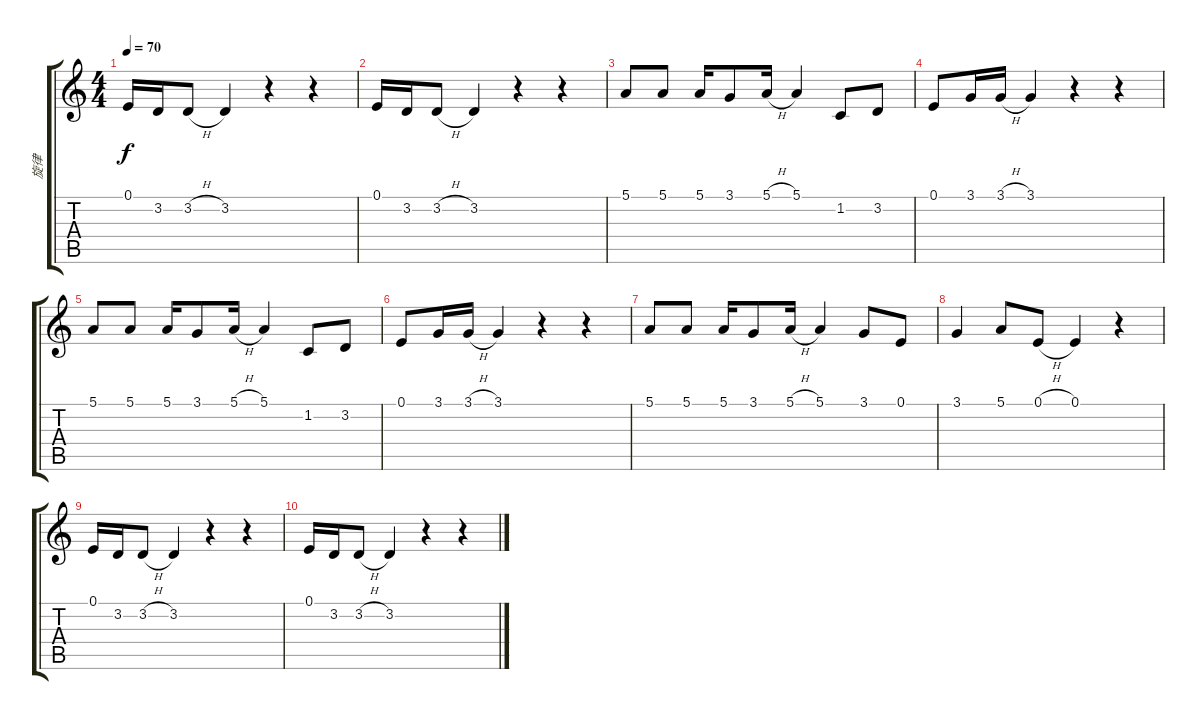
\track ("旋律" "旋律") {instrument acousticgrandpiano}
\staff {score tabs}
\tuning (E4 B3 G3 D3 A2 E2) {hide}
\ts (4 4)
\tempo 70
\clef g2
\ks c
0.1.16{dy f} 3.2.16 3.2{h}.8 3.2.4 r.4 r.4 |
0.1.16 3.2.16 3.2{h}.8 3.2.4 r.4 r.4 |
5.1.8 5.1.8 5.1.16 3.1.8 5.1{h}.16 5.1.4 1.2.8 3.2.8 |
0.1.8 3.1.16 3.1{h}.16 3.1.4 r.4 r.4 |
5.1.8 5.1.8 5.1.16 3.1.8 5.1{h}.16 5.1.4 1.2.8 3.2.8 |
0.1.8 3.1.16 3.1{h}.16 3.1.4 r.4 r.4 |
5.1.8 5.1.8 5.1.16 3.1.8 5.1{h}.16 5.1.4 3.1.8 0.1.8 |
3.1.4 5.1.8 0.1{h}.8 0.1.4 r.4 |
0.1.16 3.2.16 3.2{h}.8 3.2.4 r.4 r.4 |
0.1.16 3.2.16 3.2{h}.8 3.2.4 r.4 r.4
